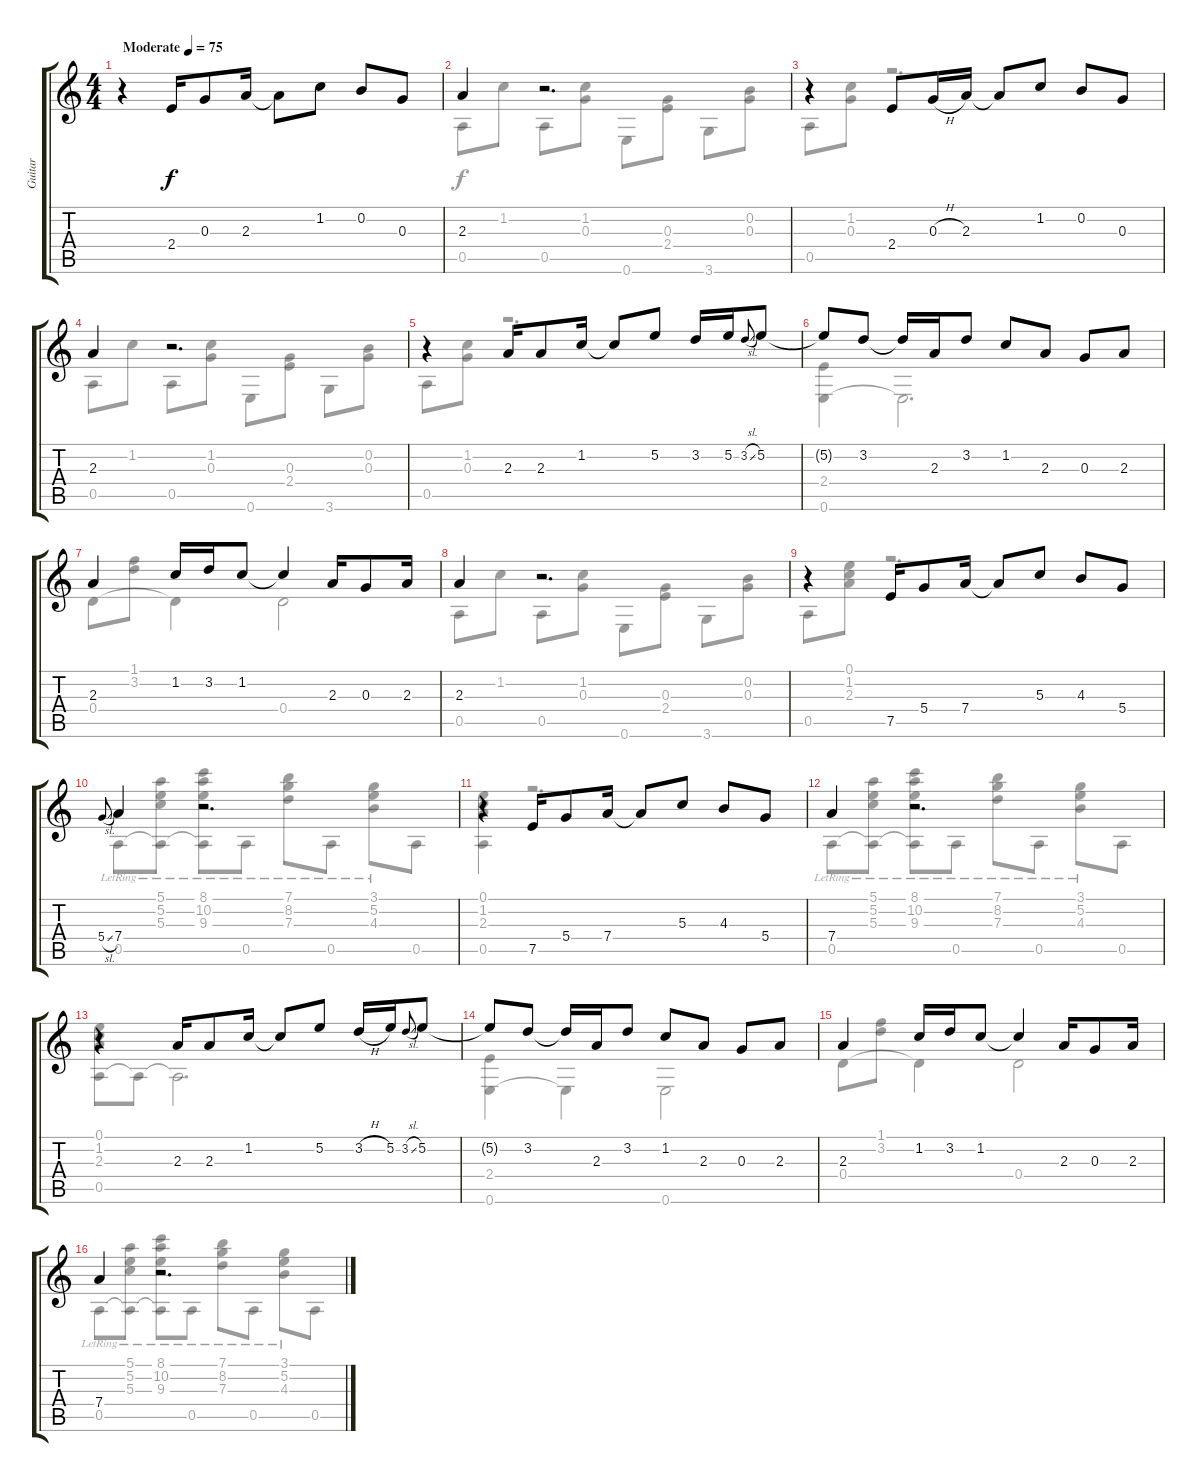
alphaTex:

\track ("Guitar" "Guitar") {instrument acousticguitarnylon}
\staff {score tabs}
\tuning (E4 B3 G3 D3 A2 E2) {hide}
\voice
\ts (4 4)
\tempo (75 "Moderate")
\clef g2
\ks c
r.4{dy f instrument acousticguitarnylon} 2.4.16 0.3.8 2.3.16 2.3{t}.8 1.2.8 0.2.8 0.3.8 |
2.3.4 r.2{d} |
r.4 2.4.8 0.3{h}.16 2.3.16 2.3{t}.8 1.2.8 0.2.8 0.3.8 |
2.3.4 r.2{d} |
r.4 2.3.16 2.3.8 1.2.16 1.2{t}.8 5.2.8 3.2.16 5.2.16 3.2{sl}.8{gr onbeat} 5.2.8 |
5.2{t}.8 3.2.8 3.2{t}.16 2.3.16 3.2.8 1.2.8 2.3.8 0.3.8 2.3.8 |
2.3.4 1.2.16 3.2.16 1.2.8 1.2{t}.4 2.3.16 0.3.8 2.3.16 |
2.3.4 r.2{d} |
r.4 7.5.16 5.4.8 7.4.16 7.4{t}.8 5.3.8 4.3.8 5.4.8 |
5.4{sl}.8{gr onbeat} 7.4.4 r.2{d} |
r.4 7.5.16 5.4.8 7.4.16 7.4{t}.8 5.3.8 4.3.8 5.4.8 |
7.4.4 r.2{d} |
r.4 2.3.16 2.3.8 1.2.16 1.2{t}.8 5.2.8 3.2{h}.16 5.2.16 3.2{sl}.8{gr onbeat} 5.2.8 |
5.2{t}.8 3.2.8 3.2{t}.16 2.3.16 3.2.8 1.2.8 2.3.8 0.3.8 2.3.8 |
2.3.4 1.2.16 3.2.16 1.2.8 1.2{t}.4 2.3.16 0.3.8 2.3.16 |
7.4.4 r.2{d}
\voice
\clef g2
\ottava regular
\simile none
\ks c
|
0.5.8 1.2.8 0.5.8 (1.2 0.3).8 0.6.8 (0.3 2.4).8 3.6.8 (0.2 0.3).8 |
0.5.8 (1.2 0.3).8 r.2{d} |
0.5.8 1.2.8 0.5.8 (1.2 0.3).8 0.6.8 (0.3 2.4).8 3.6.8 (0.2 0.3).8 |
0.5.8 (1.2 0.3).8 r.2{d} |
(2.4 0.6).4 0.6{t}.2{d} |
0.4.8 (1.1 3.2).8 0.4{t}.4 0.4.2 |
0.5.8 1.2.8 0.5.8 (1.2 0.3).8 0.6.8 (0.3 2.4).8 3.6.8 (0.2 0.3).8 |
0.5.8 (0.1 1.2 2.3).8 r.2{d} |
0.5{lr}.8 (5.1{lr} 5.2{lr} 5.3{lr} 0.5{t}).8 (8.1{lr} 10.2{lr} 9.3{lr} 0.5{t}).8 0.5{lr}.8 (7.1{lr} 8.2{lr} 7.3{lr}).8 0.5{lr}.8 (3.1{lr} 5.2{lr} 4.3{lr}).8 0.5.8 |
(0.1 1.2 2.3 0.5).4 r.2{d} |
0.5{lr}.8 (5.1{lr} 5.2{lr} 5.3{lr} 0.5{t}).8 (8.1{lr} 10.2{lr} 9.3{lr} 0.5{t}).8 0.5{lr}.8 (7.1{lr} 8.2{lr} 7.3{lr}).8 0.5{lr}.8 (3.1{lr} 5.2{lr} 4.3{lr}).8 0.5.8 |
(0.1 1.2 2.3 0.5).8 0.5{t}.8 0.5{t}.2{d} |
(2.4 0.6).4 0.6{t}.4 0.6.2 |
0.4.8 (1.1 3.2).8 0.4{t}.4 0.4.2 |
0.5{lr}.8 (5.1{lr} 5.2{lr} 5.3{lr} 0.5{t}).8 (8.1{lr} 10.2{lr} 9.3{lr} 0.5{t}).8 0.5{lr}.8 (7.1{lr} 8.2{lr} 7.3{lr}).8 0.5{lr}.8 (3.1{lr} 5.2{lr} 4.3{lr}).8 0.5.8
